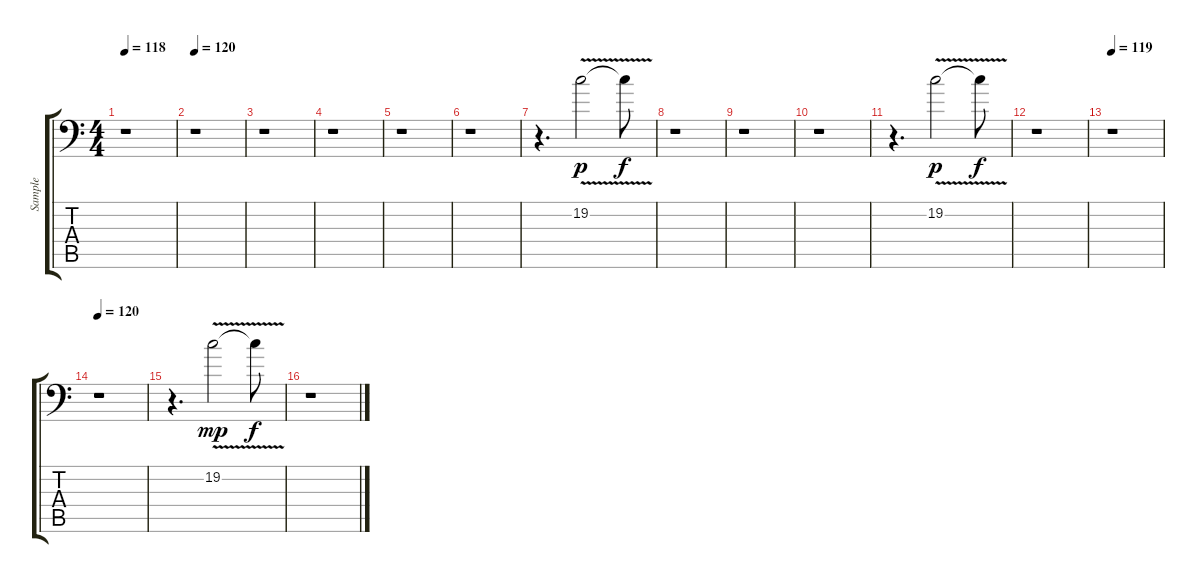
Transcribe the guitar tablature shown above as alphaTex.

\track ("Sample" "Sample") {instrument stringensemble1}
\staff {score tabs}
\tuning (Bb3 F3 Db3 Ab2 Eb2 Bb1) {hide}
\ts (4 4)
\tempo 118
\clef f4
\ks c
r.1{dy p} |
\tempo 120
r.1 |
r.1 |
r.1 |
r.1 |
r.1 |
r.4{d} 19.2{v}.2{instrument electricguitarclean} 19.2{t}.8{dy f} |
r.1 |
r.1 |
r.1 |
r.4{d} 19.2{v}.2{dy p instrument electricguitarclean} 19.2{t}.8{dy f} |
r.1 |
\tempo 119
r.1 |
\tempo 120
r.1 |
r.4{d} 19.2{v}.2{dy mp instrument electricguitarclean} 19.2{t}.8{dy f} |
r.1
